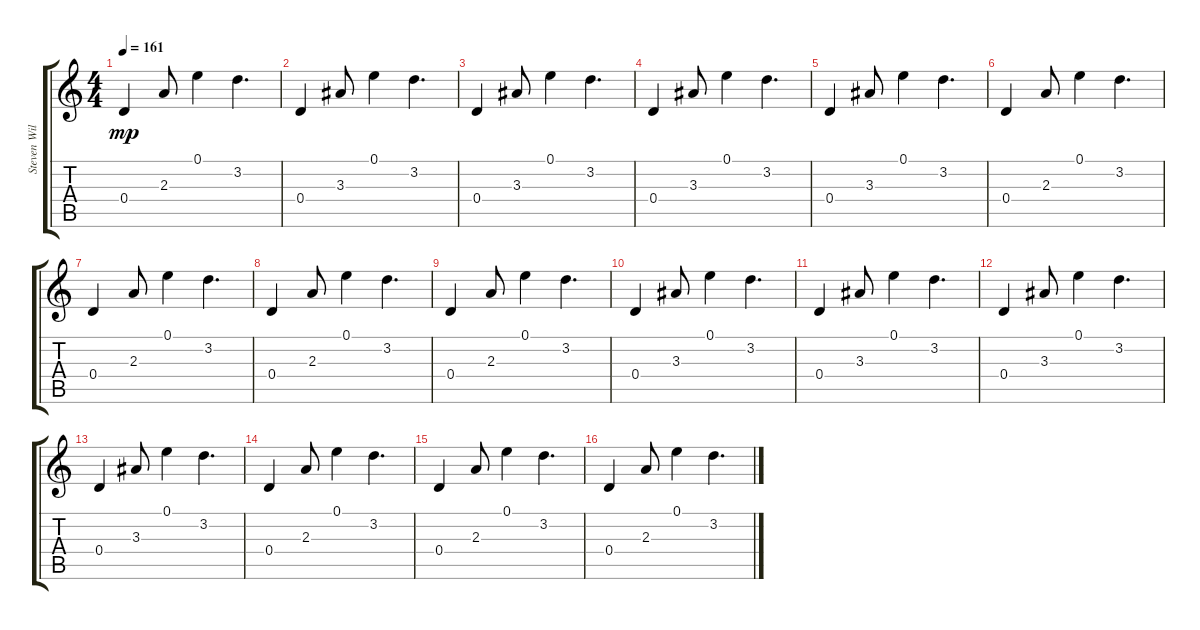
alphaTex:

\track ("Steven Wilson (Guitar 4)" "Steven Wil") {instrument acousticguitarsteel}
\staff {score tabs}
\tuning (E4 B3 G3 D3 A2 D2) {hide}
\ts (4 4)
\tempo 161
\clef g2
\ks c
0.4.4{dy mp} 2.3.8 0.1.4 3.2.4{d} |
0.4.4 3.3.8 0.1.4 3.2.4{d} |
0.4.4 3.3.8 0.1.4 3.2.4{d} |
0.4.4 3.3.8 0.1.4 3.2.4{d} |
0.4.4 3.3.8 0.1.4 3.2.4{d} |
0.4.4 2.3.8 0.1.4 3.2.4{d} |
0.4.4 2.3.8 0.1.4 3.2.4{d} |
0.4.4 2.3.8 0.1.4 3.2.4{d} |
0.4.4 2.3.8 0.1.4 3.2.4{d} |
0.4.4 3.3.8 0.1.4 3.2.4{d} |
0.4.4 3.3.8 0.1.4 3.2.4{d} |
0.4.4 3.3.8 0.1.4 3.2.4{d} |
0.4.4 3.3.8 0.1.4 3.2.4{d} |
0.4.4 2.3.8 0.1.4 3.2.4{d} |
0.4.4 2.3.8 0.1.4 3.2.4{d} |
0.4.4 2.3.8 0.1.4 3.2.4{d}
